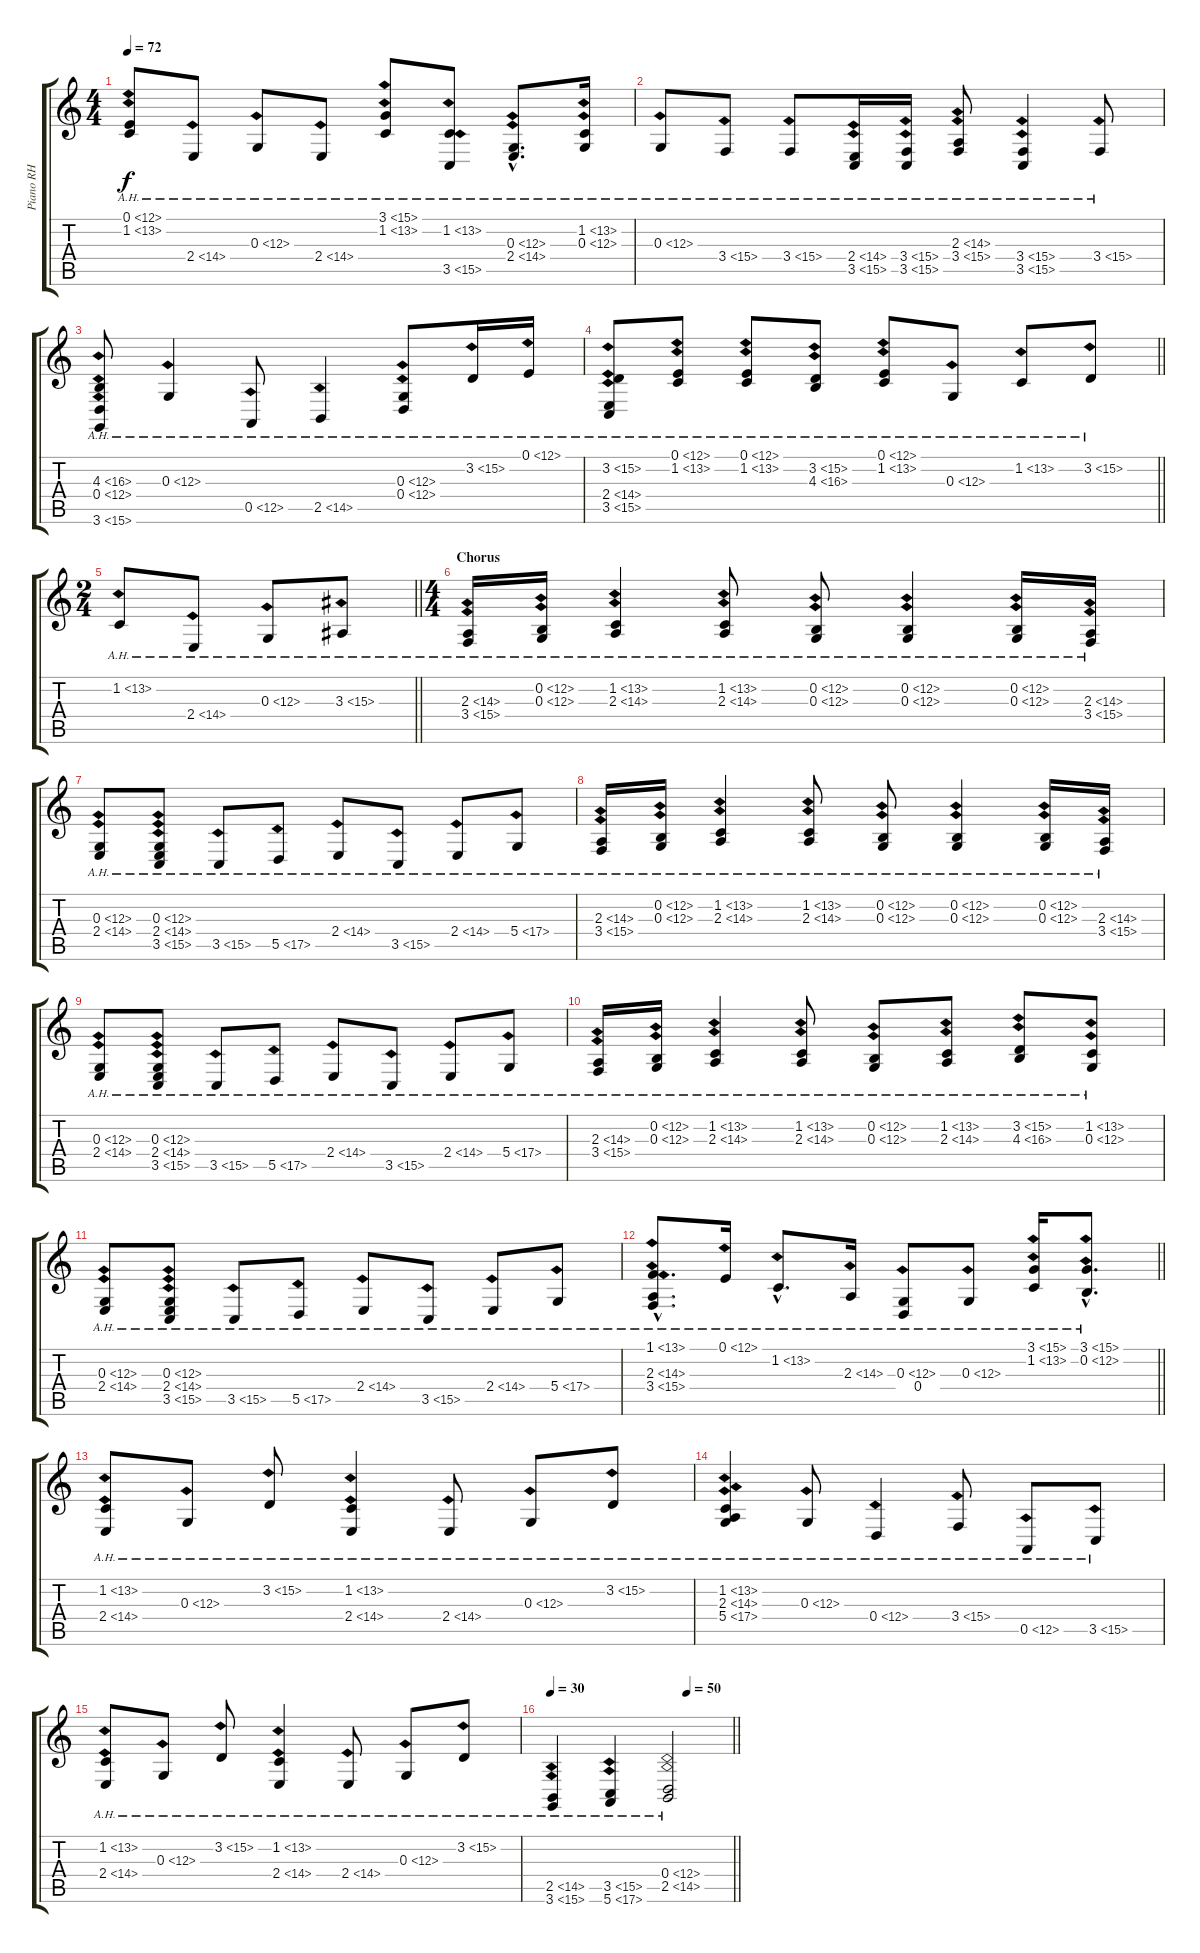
\track ("Piano RH" "Piano RH") {instrument acousticgrandpiano}
\staff {score tabs}
\tuning (E4 B3 G3 D3 A2 E2) {hide}
\ts (4 4)
\tempo 72
\clef g2
\ks c
(0.1{ah 12} 1.2{ah 12}).8{dy f} 2.4{ah 12}.8 0.3{ah 12}.8 2.4{ah 12}.8 (3.1{ah 12} 1.2{ah 12}).8 (1.2{ah 12} 3.5{ah 12}).8 (0.3{ah 12 hac} 2.4{ah 12 hac}).8{d} (1.2{ah 12} 0.3{ah 12}).16 |
0.3{ah 12}.8 3.4{ah 12}.8 3.4{ah 12}.8 (2.4{ah 12} 3.5{ah 12}).16 (3.4{ah 12} 3.5{ah 12}).16 (2.3{ah 12} 3.4{ah 12}).8 (3.4{ah 12} 3.5{ah 12}).4 3.4{ah 12}.8 |
(4.3{ah 12} 0.4{ah 12} 3.6{ah 12}).8 0.3{ah 12}.4 0.5{ah 12}.8 2.5{ah 12}.4 (0.3{ah 12} 0.4{ah 12}).8 3.2{ah 12}.16 0.1{ah 12}.16 |
\barLineRight lightlight
(3.2{ah 12} 2.4{ah 12} 3.5{ah 12}).8 (0.1{ah 12} 1.2{ah 12}).8 (0.1{ah 12} 1.2{ah 12}).8 (3.2{ah 12} 4.3{ah 12}).8 (0.1{ah 12} 1.2{ah 12}).8 0.3{ah 12}.8 1.2{ah 12}.8 3.2{ah 12}.8 |
\ts (2 4)
\barLineRight lightlight
1.2{ah 12}.8 2.4{ah 12}.8 0.3{ah 12}.8 3.3{ah 12}.8 |
\ts (4 4)
\section ("" "Chorus")
(2.3{ah 12} 3.4{ah 12}).16 (0.2{ah 12} 0.3{ah 12}).16 (1.2{ah 12} 2.3{ah 12}).4 (1.2{ah 12} 2.3{ah 12}).8 (0.2{ah 12} 0.3{ah 12}).8 (0.2{ah 12} 0.3{ah 12}).4 (0.2{ah 12} 0.3{ah 12}).16 (2.3{ah 12} 3.4{ah 12}).16 |
(0.3{ah 12} 2.4{ah 12}).8 (0.3{ah 12} 2.4{ah 12} 3.5{ah 12}).8 3.5{ah 12}.8 5.5{ah 12}.8 2.4{ah 12}.8 3.5{ah 12}.8 2.4{ah 12}.8 5.4{ah 12}.8 |
(2.3{ah 12} 3.4{ah 12}).16 (0.2{ah 12} 0.3{ah 12}).16 (1.2{ah 12} 2.3{ah 12}).4 (1.2{ah 12} 2.3{ah 12}).8 (0.2{ah 12} 0.3{ah 12}).8 (0.2{ah 12} 0.3{ah 12}).4 (0.2{ah 12} 0.3{ah 12}).16 (2.3{ah 12} 3.4{ah 12}).16 |
(0.3{ah 12} 2.4{ah 12}).8 (0.3{ah 12} 2.4{ah 12} 3.5{ah 12}).8 3.5{ah 12}.8 5.5{ah 12}.8 2.4{ah 12}.8 3.5{ah 12}.8 2.4{ah 12}.8 5.4{ah 12}.8 |
(2.3{ah 12} 3.4{ah 12}).16 (0.2{ah 12} 0.3{ah 12}).16 (1.2{ah 12} 2.3{ah 12}).4 (1.2{ah 12} 2.3{ah 12}).8 (0.2{ah 12} 0.3{ah 12}).8 (1.2{ah 12} 2.3{ah 12}).8 (3.2{ah 12} 4.3{ah 12}).8 (1.2{ah 12} 0.3{ah 12}).8 |
(0.3{ah 12} 2.4{ah 12}).8 (0.3{ah 12} 2.4{ah 12} 3.5{ah 12}).8 3.5{ah 12}.8 5.5{ah 12}.8 2.4{ah 12}.8 3.5{ah 12}.8 2.4{ah 12}.8 5.4{ah 12}.8 |
\barLineRight lightlight
(1.1{ah 12 hac} 2.3{ah 12} 3.4{ah 12}).8{d} 0.1{ah 12}.16 1.2{ah 12 hac}.8{d} 2.3{ah 12}.16 (0.3{ah 12} 0.4).8 0.3{ah 12}.8 (3.1{ah 12} 1.2{ah 12}).16 (3.1{ah 12 hac} 0.2{ah 12 hac}).8{d} |
(1.2{ah 12} 2.4{ah 12}).8 0.3{ah 12}.8 3.2{ah 12}.8 (1.2{ah 12} 2.4{ah 12}).4 2.4{ah 12}.8 0.3{ah 12}.8 3.2{ah 12}.8 |
(1.2{ah 12} 2.3{ah 12} 5.4{ah 12}).4 0.3{ah 12}.8 0.4{ah 12}.4 3.4{ah 12}.8 0.5{ah 12}.8 3.5{ah 12}.8 |
(1.2{ah 12} 2.4{ah 12}).8 0.3{ah 12}.8 3.2{ah 12}.8 (1.2{ah 12} 2.4{ah 12}).4 2.4{ah 12}.8 0.3{ah 12}.8 3.2{ah 12}.8 |
\tempo 30
\tempo (50 0.75)
\barLineRight lightlight
(2.5{ah 12} 3.6{ah 12}).4 (3.5{ah 12} 5.6{ah 12}).4 (0.4{ah 12} 2.5{ah 12}).2
